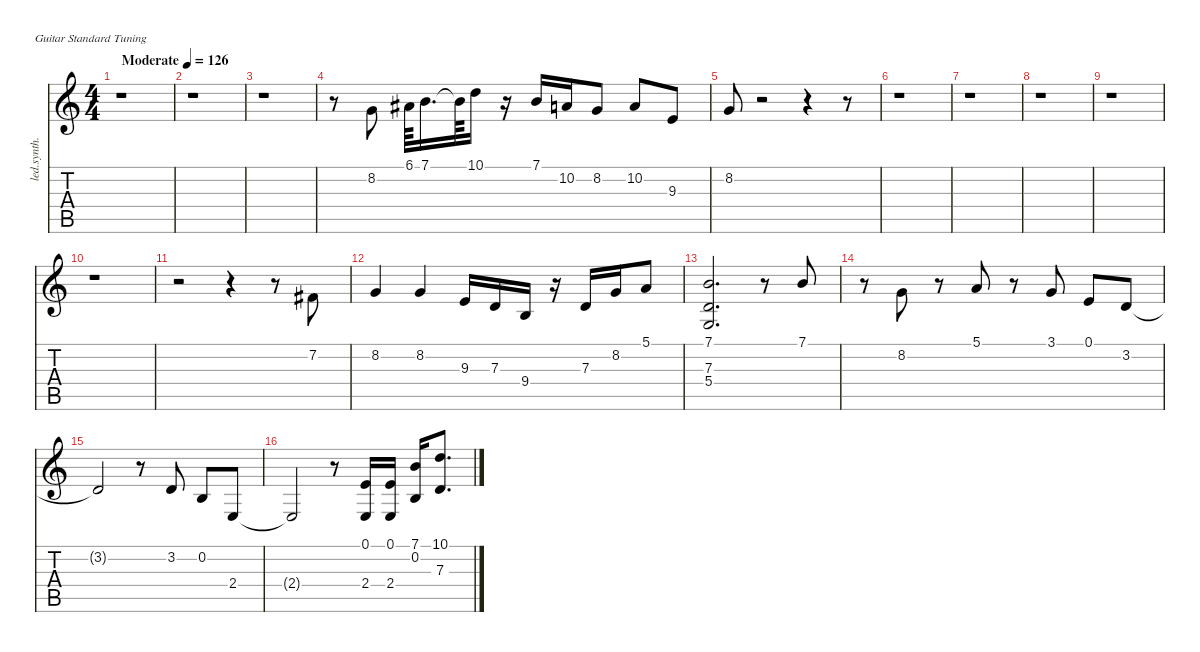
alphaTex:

\defaultSystemsLayout 4
\hideDynamics
\bracketExtendMode nobrackets
\otherSystemsTrackNameOrientation horizontal
\track ("Horns" "led.synth.") {instrument lead4chiff}
\staff {score tabs}
\tuning (E4 B3 G3 D3 A2 E2)
\ts (4 4)
\beaming (8 2 2 2 2)
\tempo (126 "Moderate")
\clef g2
\ks c
r.1{dy f instrument lead4chiff beam Down} |
r.1{beam Down} |
r.1{beam Down} |
r.8{beam Down} 8.2.8{beam Up} 6.1{acc #}.64{beam Down} 7.1.16{d beam Down} 7.1{t}.64{beam Down} 10.1.16{beam Down} r.16{beam Down} 7.1.16{beam Up} 10.2.16{beam Up} 8.2.8{beam Up} 10.2.8{beam Up} 9.3.8{beam Up} |
8.2.8{beam Up} r.2{beam Up} r.4{beam Up} r.8{beam Up} |
r.1{beam Down} |
r.1{beam Down} |
r.1{beam Down} |
r.1{beam Down} |
r.1{beam Down} |
r.2{beam Down} r.4{beam Down} r.8{beam Down} 7.2{acc #}.8{beam Up} |
8.2.4{beam Up} 8.2.4{beam Up} 9.3.16{beam Up} 7.3.16{beam Up} 9.4.16{beam Up} r.16{beam Up} 7.3.16{beam Up} 8.2.16{beam Up} 5.1.8{beam Up} |
(7.1 7.3 5.4).2{d beam Up} r.8{beam Up} 7.1.8{beam Up} |
r.8{beam Down} 8.2.8{beam Up} r.8{beam Up} 5.1.8{beam Up} r.8{beam Up} 3.1.8{beam Up} 0.1.8{beam Up} 3.2.8{beam Up} |
3.2{t}.2{beam Up} r.8{beam Up} 3.2.8{beam Up} 0.2.8{beam Up} 2.4.8{beam Up} |
2.4{t}.2{beam Up} r.8{beam Up} (0.1 2.4).16{beam Up} (0.1 2.4).16{beam Up} (7.1 0.2).16{beam Up} (10.1 7.3).8{d beam Up}
